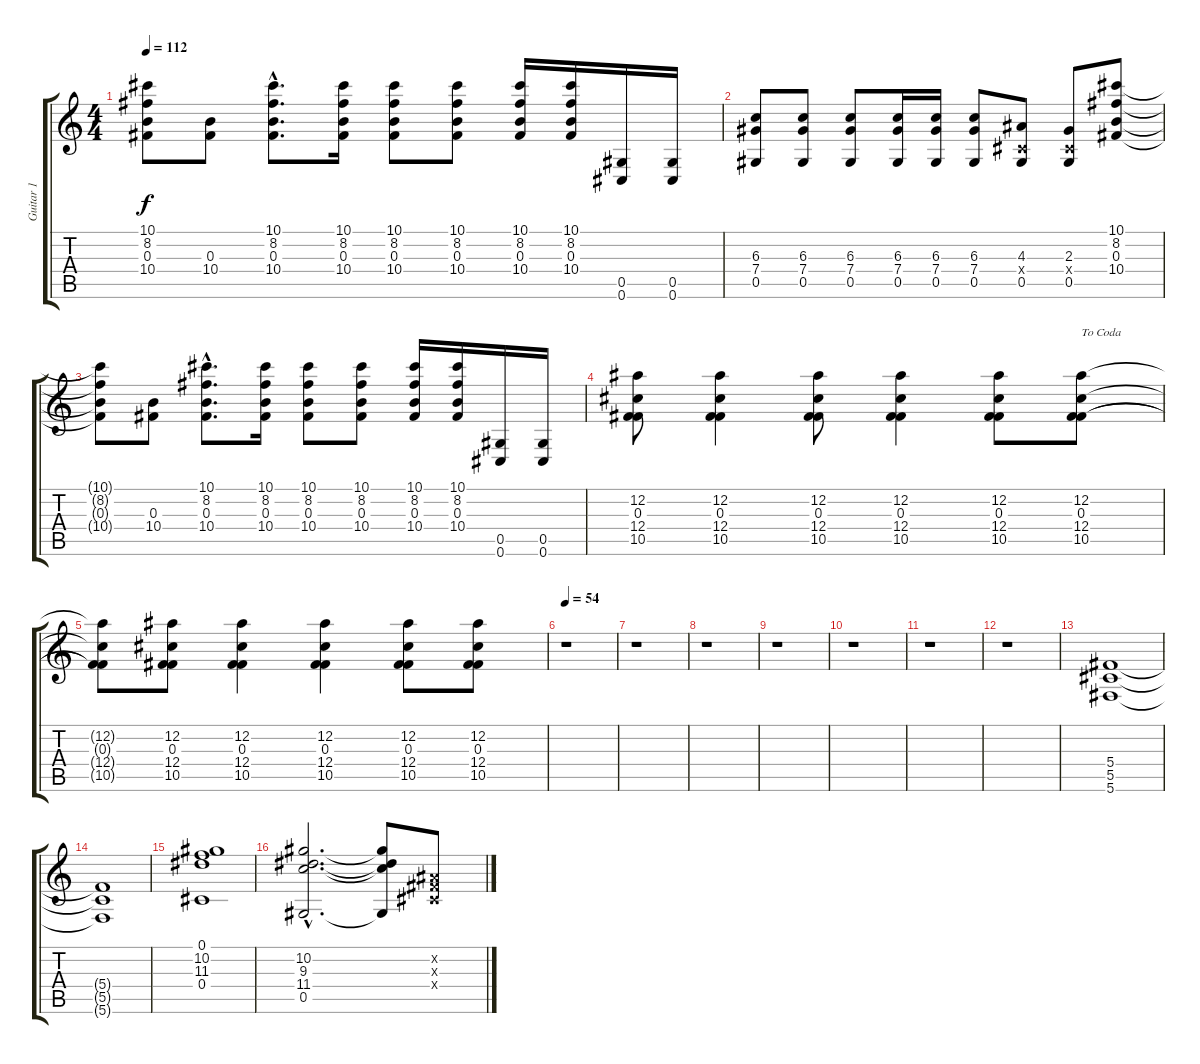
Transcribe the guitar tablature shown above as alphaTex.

\track ("Guitar 1" "Guitar 1") {instrument overdrivenguitar}
\staff {score tabs}
\tuning (Eb4 Bb3 Gb3 Db3 Ab2 Db2) {hide}
\ts (4 4)
\tempo 112
\clef g2
\ks c
(10.1{t} 8.2{t} 0.3{t} 10.4{t}).8{dy f} (0.3 10.4).8 (10.1{hac} 8.2{hac} 0.3{hac} 10.4{hac}).8{d} (10.1 8.2 0.3 10.4).16 (10.1 8.2 0.3 10.4).8 (10.1 8.2 0.3 10.4).8 (10.1 8.2 0.3 10.4).16 (10.1 8.2 0.3 10.4).16 (0.5 0.6).16 (0.5 0.6).16 |
(6.3 7.4 0.5).8 (6.3 7.4 0.5).8 (6.3 7.4 0.5).8 (6.3 7.4 0.5).16 (6.3 7.4 0.5).16 (6.3 7.4 0.5).8 (4.3 0.4{x} 0.5).8 (2.3 0.4{x} 0.5).8 (10.1 8.2 0.3 10.4).8 |
(10.1{t} 8.2{t} 0.3{t} 10.4{t}).8 (0.3 10.4).8 (10.1{hac} 8.2{hac} 0.3{hac} 10.4{hac}).8{d} (10.1 8.2 0.3 10.4).16 (10.1 8.2 0.3 10.4).8 (10.1 8.2 0.3 10.4).8 (10.1 8.2 0.3 10.4).16 (10.1 8.2 0.3 10.4).16 (0.5 0.6).16 (0.5 0.6).16 |
(12.2 0.3 12.4 10.5).8 (12.2 0.3 12.4 10.5).4 (12.2 0.3 12.4 10.5).8 (12.2 0.3 12.4 10.5).4 (12.2 0.3 12.4 10.5).8 (12.2 0.3 12.4 10.5).8{txt "To Coda"} |
(12.2{t} 0.3{t} 12.4{t} 10.5{t}).8 (12.2 0.3 12.4 10.5).8 (12.2 0.3 12.4 10.5).4 (12.2 0.3 12.4 10.5).4 (12.2 0.3 12.4 10.5).8 (12.2 0.3 12.4 10.5).8 |
\tempo 54
r.1 |
r.1 |
r.1 |
r.1 |
r.1 |
r.1 |
r.1 |
(5.4 5.5 5.6).1 |
(5.4{t} 5.5{t} 5.6{t}).1 |
(0.1 10.2 11.3 0.4).1 |
(10.2{hac} 9.3{hac} 11.4{hac} 0.5{hac}).2{d} (10.2{t} 9.3{t} 11.4{t} 0.5{t}).8 (0.2{x} 0.3{x} 0.4{x}).8
